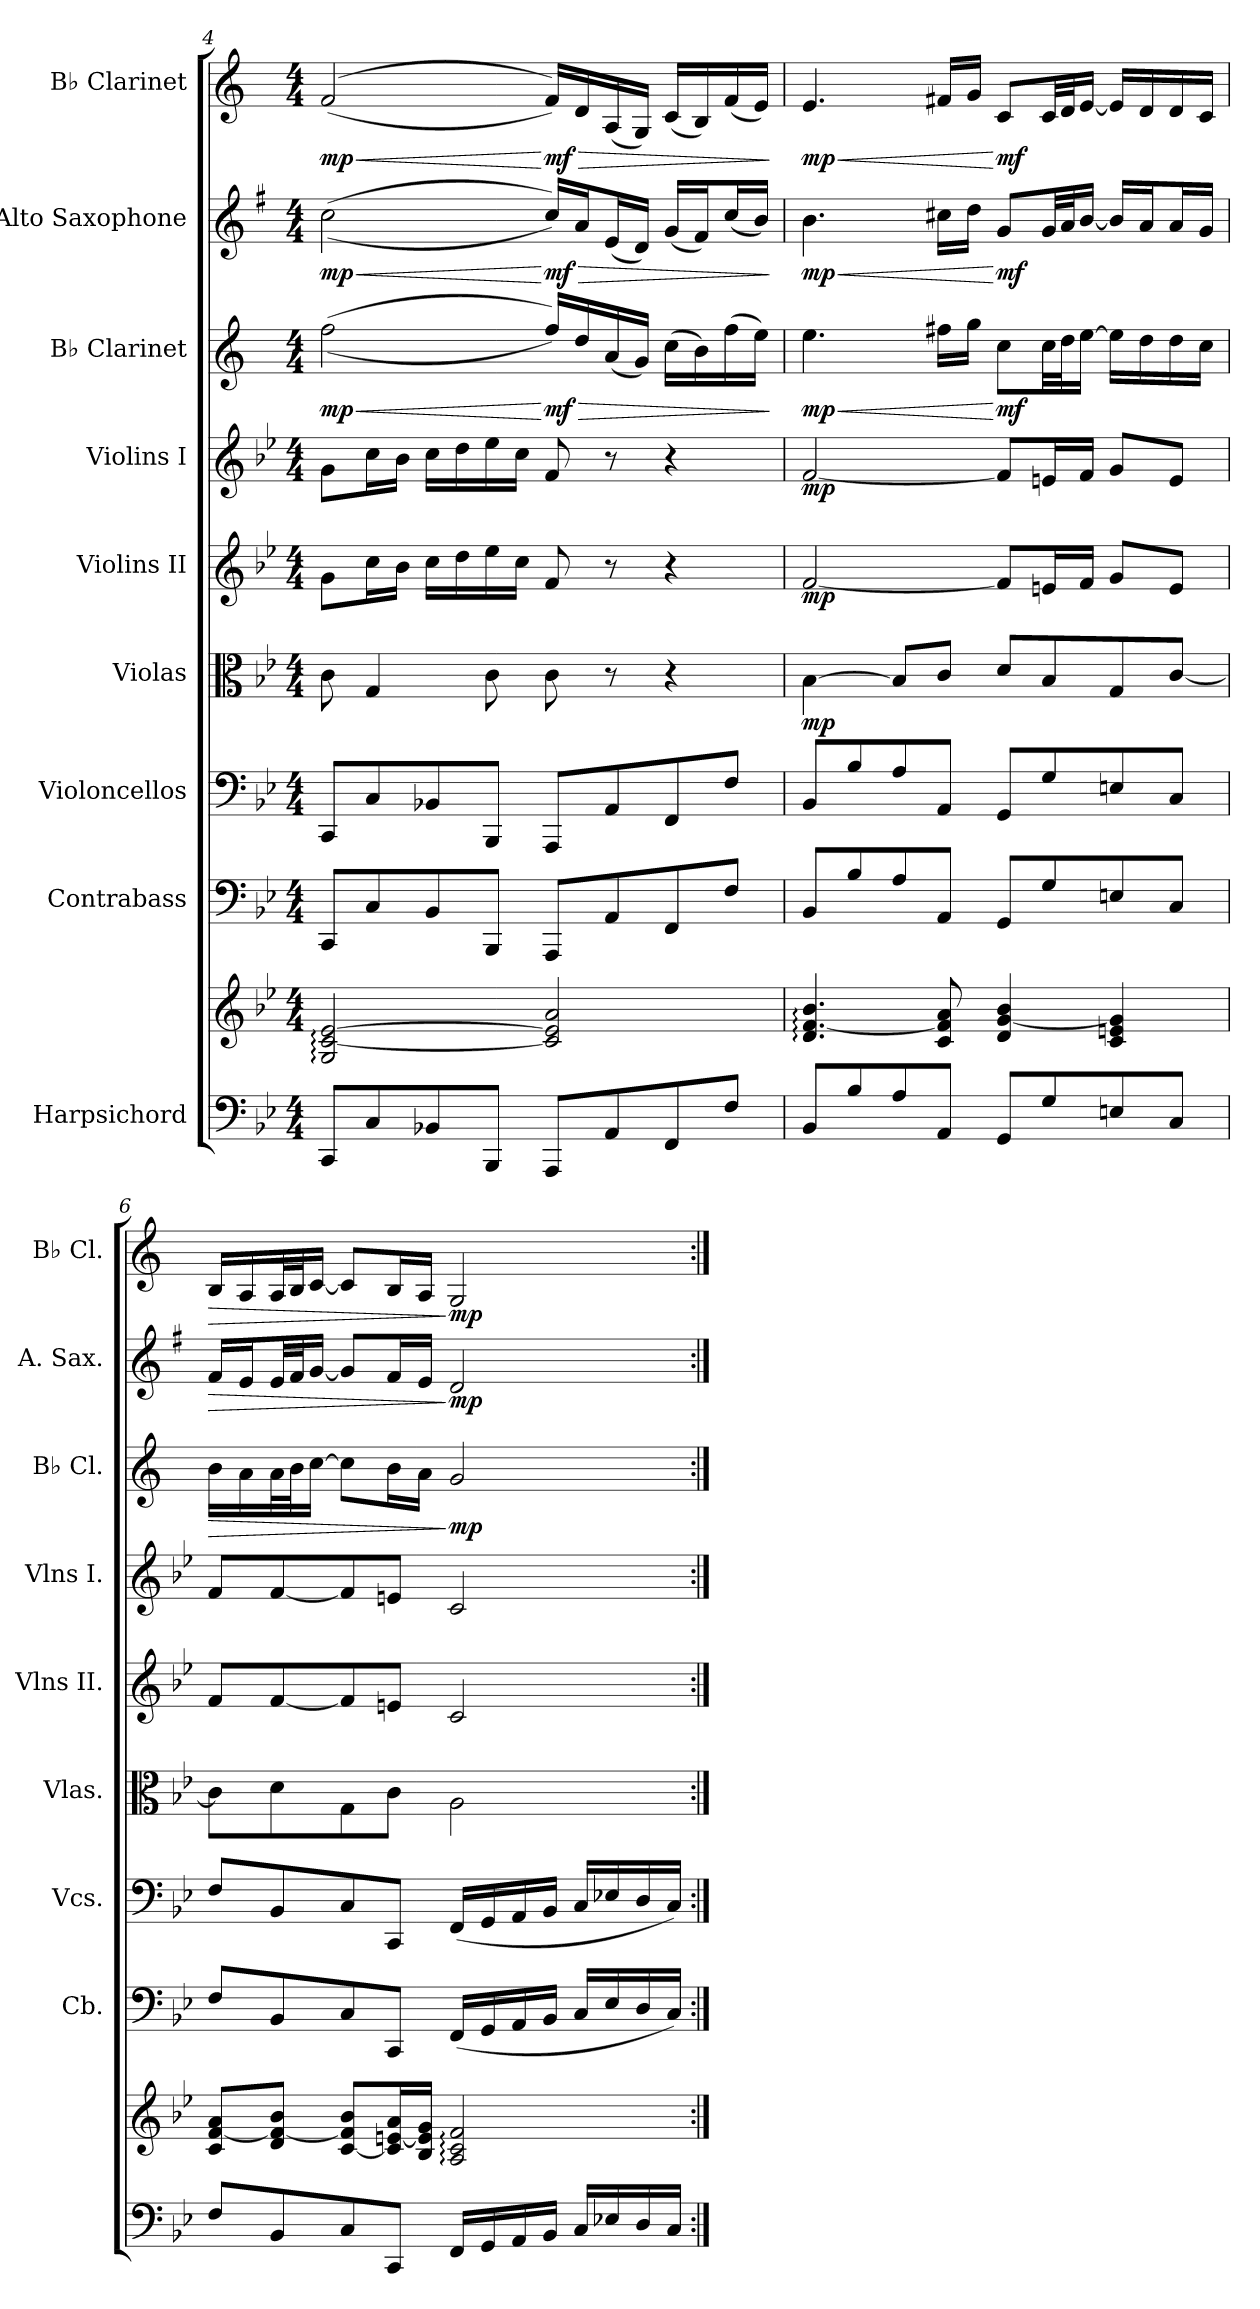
**kern	**kern	**kern	**kern	**kern	**dynam	**kern	**dynam	**kern	**dynam	**kern	**dynam	**kern	**dynam	**kern	**dynam
*part9	*part9	*part8	*part7	*part6	*part6	*part5	*part5	*part4	*part4	*part3	*part3	*part2	*part2	*part1	*part1
*staff10	*staff9	*staff8	*staff7	*staff6	*staff6	*staff5	*staff5	*staff4	*staff4	*staff3	*staff3	*staff2	*staff2	*staff1	*staff1
*I"Harpsichord	*	*I"Contrabass	*I"Violoncellos	*I"Violas	*	*I"Violins II	*	*I"Violins I	*	*I"B♭ Clarinet	*	*I"Alto Saxophone	*	*I"B♭ Clarinet	*
*	*	*I'Cb.	*I'Vcs.	*I'Vlas.	*	*I'Vlns II.	*	*I'Vlns I.	*	*I'B♭ Cl.	*	*I'A. Sax.	*	*I'B♭ Cl.	*
*clefF4	*clefG2	*clefF4	*clefF4	*clefC3	*	*clefG2	*	*clefG2	*	*clefG2	*	*clefG2	*	*clefG2	*
*	*	*ITrd7c12	*	*	*	*	*	*	*	*ITrd1c2	*	*ITrd5c9	*	*ITrd1c2	*
*k[b-e-]	*k[b-e-]	*k[b-e-]	*k[b-e-]	*k[b-e-]	*	*k[b-e-]	*	*k[b-e-]	*	*k[b-e-]	*	*k[b-e-]	*	*k[b-e-]	*
*M4/4	*M4/4	*M4/4	*M4/4	*M4/4	*	*M4/4	*	*M4/4	*	*M4/4	*	*M4/4	*	*M4/4	*
=4	=4	=4	=4	=4	=4	=4	=4	=4	=4	=4	=4	=4	=4	=4	=4
!	!	!	!	!	!	!	!	!	!	!	!LO:HP:b	!	!LO:HP:b	!	!LO:HP:b
!	!	!	!	!	!	!	!	!	!	!	!LO:DY:n=1:b	!	!LO:DY:n=1:b	!	!LO:DY:n=1:b
8CC/L	2G/: [2c/: [2e-/:	8CCC/L	8CC/L	8c\	.	8g/L	.	8g/L	.	((2ee-\	< mp	((2e-\	< mp	((2e-/	< mp
8C/	.	8CC/	8C/	4G/	.	16cc\L	.	16cc\L	.	.	.	.	.	.	.
.	.	.	.	.	.	16b-\JJ	.	16b-\JJ	.	.	.	.	.	.	.
8BB-X/	.	8BBB-/	8BB-X/	.	.	16cc\LL	.	16cc\LL	.	.	.	.	.	.	.
.	.	.	.	.	.	16dd\	.	16dd\	.	.	.	.	.	.	.
8BBB-/J	.	8BBBB-/J	8BBB-/J	8c\	.	16ee-\	.	16ee-\	.	.	.	.	.	.	.
.	.	.	.	.	.	16cc\JJ	.	16cc\JJ	.	.	.	.	.	.	.
!	!	!	!	!	!	!	!	!	!	!	!LO:HP:n=1:b	!	!LO:HP:n=1:b	!	!LO:HP:n=1:b
!	!	!	!	!	!	!	!	!	!	!	!LO:DY:n=2:b	!	!LO:DY:n=2:b	!	!LO:DY:n=2:b
8AAA/L	2c/] 2e-/] 2a/	8AAAA/L	8AAA/L	8c\	.	8f/	.	8f/	.	16ee-\LL))	[ > mf	16e-/LL))	[ > mf	16e-/LL))	[ > mf
.	.	.	.	.	.	.	.	.	.	16cc\	.	16c/J	.	16c/	.
8AA/	.	8AAA/	8AA/	8r	.	8r	.	8r	.	(16g/	.	(16G/L	.	(16G/	.
.	.	.	.	.	.	.	.	.	.	16f/JJ)	.	16F/JJ)	.	16F/JJ)	.
8FF/	.	8FFF/	8FF/	4r	.	4r	.	4r	.	(16b-\LL	.	(16B-/LL	.	(16B-/LL	.
.	.	.	.	.	.	.	.	.	.	16a\)	.	16A/J)	.	16A/)	.
8F\J	.	8FF\J	8F\J	.	.	.	.	.	.	(16ee-\	.	(16e-/L	.	(16e-/	.
.	.	.	.	.	.	.	.	.	.	16dd\JJ)	.	16d/JJ)	.	16d/JJ)	.
.	.	.	.	.	.	.	.	.	.	.	]	.	]	.	]
!!LO:LB:g=z
=5	=5	=5	=5	=5	=5	=5	=5	=5	=5	=5	=5	=5	=5	=5	=5
!	!	!	!	!	!LO:DY:b	!	!LO:DY:b	!	!LO:DY:b	!	!LO:HP:b	!	!LO:HP:b	!	!LO:HP:b
!	!	!	!	!	!	!	!	!	!	!	!LO:DY:n=1:b	!	!LO:DY:n=1:b	!	!LO:DY:n=1:b
8BB-/L	4.d/: [4.f/: 4.b-/:	8BBB-/L	8BB-/L	[4B-\	mp	[2f/	mp	[2f/	mp	4.dd\	< mp	4.d\	< mp	4.d/	< mp
8B-\	.	8BB-\	8B-\	.	.	.	.	.	.	.	.	.	.	.	.
8A\	.	8AA\	8A\	8B-/L]	.	.	.	.	.	.	.	.	.	.	.
8AA/J	8c/ 8f/] 8a/	8AAA/J	8AA/J	8c\J	.	.	.	.	.	16een\LL	.	16en\LL	.	16en/LL	.
.	.	.	.	.	.	.	.	.	.	16ff\JJ	.	16f\JJ	.	16f/JJ	.
!	!	!	!	!	!	!	!	!	!	!	!LO:DY:n=2:b	!	!LO:DY:n=2:b	!	!LO:DY:n=2:b
8GG/L	4d/ [4g/ 4b-/	8GGG/L	8GG/L	8d\L	.	8f/L]	.	8f/L]	.	8b-\L	[ mf	8B-/L	[ mf	8B-/L	[ mf
8G\	.	8GG\	8G\	8B-/	.	16en/L	.	16en/L	.	32b-\LL	.	32B-/LL	.	32B-/LL	.
.	.	.	.	.	.	.	.	.	.	32cc\J	.	32c/J	.	32c/J	.
.	.	.	.	.	.	16f/JJ	.	16f/JJ	.	[16dd\JJ	.	[16d/JJ	.	[16d/JJ	.
8En\	4c/ 4en/ 4g/]	8EEn\	8En\	8G/	.	8g/L	.	8g/L	.	16dd\LL]	.	16d/LL]	.	16d/LL]	.
.	.	.	.	.	.	.	.	.	.	16cc\	.	16c/J	.	16c/	.
8C/J	.	8CC/J	8C/J	[8c\J	.	8e/J	.	8e/J	.	16cc\	.	16c/L	.	16c/	.
.	.	.	.	.	.	.	.	.	.	16b-\JJ	.	16B-/JJ	.	16B-/JJ	.
=6	=6	=6	=6	=6	=6	=6	=6	=6	=6	=6	=6	=6	=6	=6	=6
!	!	!	!	!	!	!	!	!	!	!	!LO:HP:b	!	!LO:HP:b	!	!LO:HP:b
8F\L	8c/ [8f/ 8a/L	8FF\L	8F\L	8c\L]	.	8f/L	.	8f/L	.	16a\LL	>	16A/LL	>	16A/LL	>
.	.	.	.	.	.	.	.	.	.	16g/	.	16G/J	.	16G/	.
8BB-/	8d/ 8f/_ 8b-/J	8BBB-/	8BB-/	8d\	.	[8f/	.	[8f/	.	32g/L	.	32G/LL	.	32G/L	.
.	.	.	.	.	.	.	.	.	.	32a\J	.	32A/J	.	32A/J	.
.	.	.	.	.	.	.	.	.	.	[16b-\JJ	.	[16B-/JJ	.	[16B-/JJ	.
8C/	[8c/ 8f/] 8b-/L	8CC/	8C/	8G/	.	8f/]	.	8f/]	.	8b-\L]	.	8B-/L]	.	8B-/L]	.
8CC/J	16c/] [16en/ 16a/L	8CCC/J	8CC/J	8c\J	.	8en/J	.	8en/J	.	16a\L	.	16A/L	.	16A/L	.
.	16B-/ 16e/] 16g/JJ	.	.	.	.	.	.	.	.	16g/JJ	.	16G/JJ	.	16G/JJ	.
!	!	!	!	!	!	!	!	!	!	!	!LO:DY:n=1:b	!	!LO:DY:n=1:b	!	!LO:DY:n=1:b
16FF/LL	2A/: 2c/: 2f/:	(16FFF/LL	(16FF/LL	2A\	.	2c/	.	2c/	.	2f/	] mp	2F/	] mp	2F/	] mp
16GG/	.	16GGG/	16GG/	.	.	.	.	.	.	.	.	.	.	.	.
16AA/	.	16AAA/	16AA/	.	.	.	.	.	.	.	.	.	.	.	.
16BB-/JJ	.	16BBB-/JJ	16BB-/JJ	.	.	.	.	.	.	.	.	.	.	.	.
16C/LL	.	16CC/LL	16C/LL	.	.	.	.	.	.	.	.	.	.	.	.
16E-X\	.	16EE-\	16E-X\	.	.	.	.	.	.	.	.	.	.	.	.
16D\	.	16DD\	16D\	.	.	.	.	.	.	.	.	.	.	.	.
16C/JJ	.	16CC/JJ)	16C/JJ)	.	.	.	.	.	.	.	.	.	.	.	.
=:|!	=:|!	=:|!	=:|!	=:|!	=:|!	=:|!	=:|!	=:|!	=:|!	=:|!	=:|!	=:|!	=:|!	=:|!	=:|!
*-	*-	*-	*-	*-	*-	*-	*-	*-	*-	*-	*-	*-	*-	*-	*-
